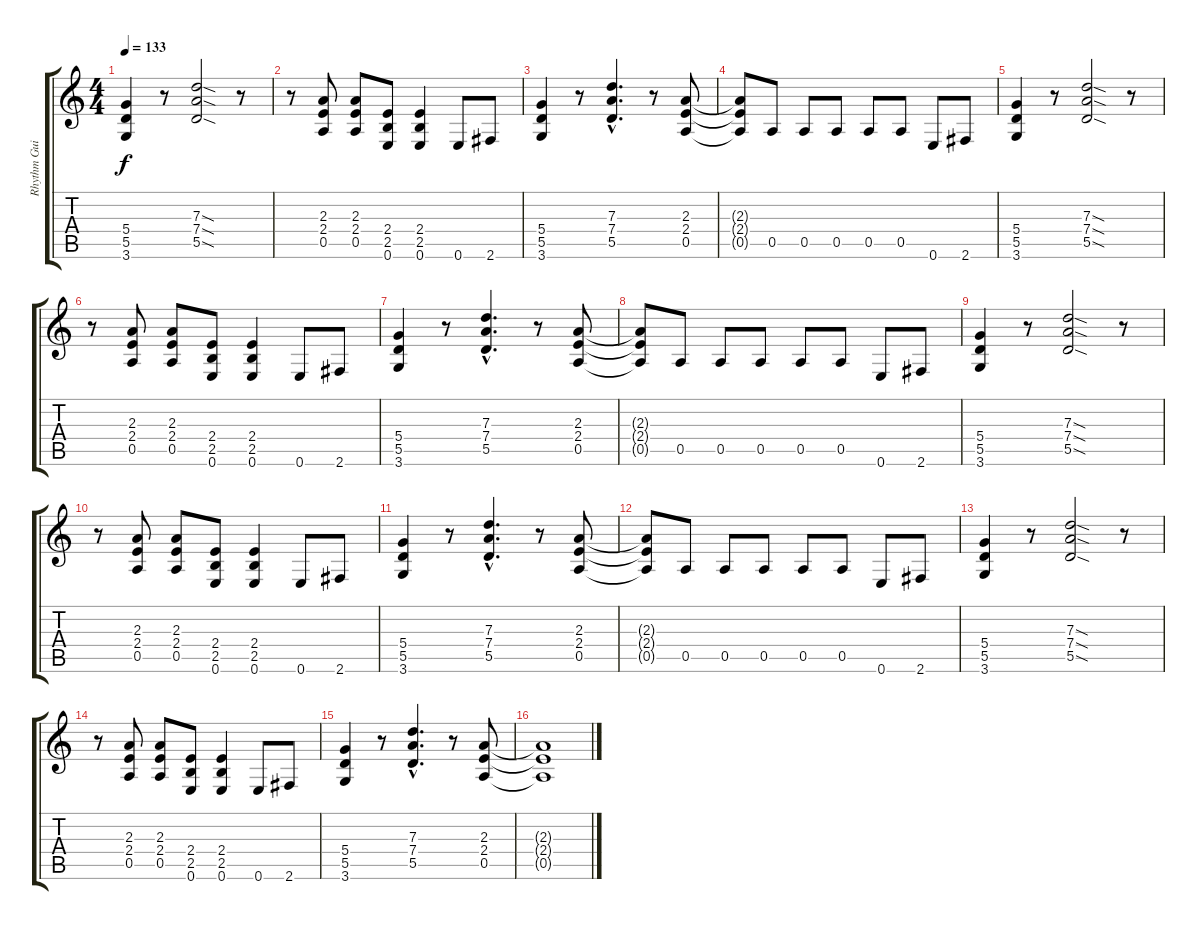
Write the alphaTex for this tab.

\track ("Rhythm Guitar 1" "Rhythm Gui") {instrument overdrivenguitar}
\staff {score tabs}
\tuning (E4 B3 G3 D3 A2 E2) {hide}
\ts (4 4)
\tempo 133
\clef g2
\ks c
(5.4 5.5 3.6).4{dy f} r.8 (7.3{sod} 7.4{sod} 5.5{sod}).2 r.8 |
r.8 (2.3 2.4 0.5).8 (2.3 2.4 0.5).8 (2.4 2.5 0.6).8 (2.4 2.5 0.6).4 0.6.8 2.6.8 |
(5.4 5.5 3.6).4 r.8 (7.3{hac} 7.4{hac} 5.5{hac}).4{d} r.8 (2.3 2.4 0.5).8 |
(2.3{t} 2.4{t} 0.5{t}).8 0.5.8 0.5.8 0.5.8 0.5.8 0.5.8 0.6.8 2.6.8 |
(5.4 5.5 3.6).4 r.8 (7.3{sod} 7.4{sod} 5.5{sod}).2 r.8 |
r.8 (2.3 2.4 0.5).8 (2.3 2.4 0.5).8 (2.4 2.5 0.6).8 (2.4 2.5 0.6).4 0.6.8 2.6.8 |
(5.4 5.5 3.6).4 r.8 (7.3{hac} 7.4{hac} 5.5{hac}).4{d} r.8 (2.3 2.4 0.5).8 |
(2.3{t} 2.4{t} 0.5{t}).8 0.5.8 0.5.8 0.5.8 0.5.8 0.5.8 0.6.8 2.6.8 |
(5.4 5.5 3.6).4 r.8 (7.3{sod} 7.4{sod} 5.5{sod}).2 r.8 |
r.8 (2.3 2.4 0.5).8 (2.3 2.4 0.5).8 (2.4 2.5 0.6).8 (2.4 2.5 0.6).4 0.6.8 2.6.8 |
(5.4 5.5 3.6).4 r.8 (7.3{hac} 7.4{hac} 5.5{hac}).4{d} r.8 (2.3 2.4 0.5).8 |
(2.3{t} 2.4{t} 0.5{t}).8 0.5.8 0.5.8 0.5.8 0.5.8 0.5.8 0.6.8 2.6.8 |
(5.4 5.5 3.6).4 r.8 (7.3{sod} 7.4{sod} 5.5{sod}).2 r.8 |
r.8 (2.3 2.4 0.5).8 (2.3 2.4 0.5).8 (2.4 2.5 0.6).8 (2.4 2.5 0.6).4 0.6.8 2.6.8 |
(5.4 5.5 3.6).4 r.8 (7.3{hac} 7.4{hac} 5.5{hac}).4{d} r.8 (2.3 2.4 0.5).8 |
(2.3{t} 2.4{t} 0.5{t}).1
